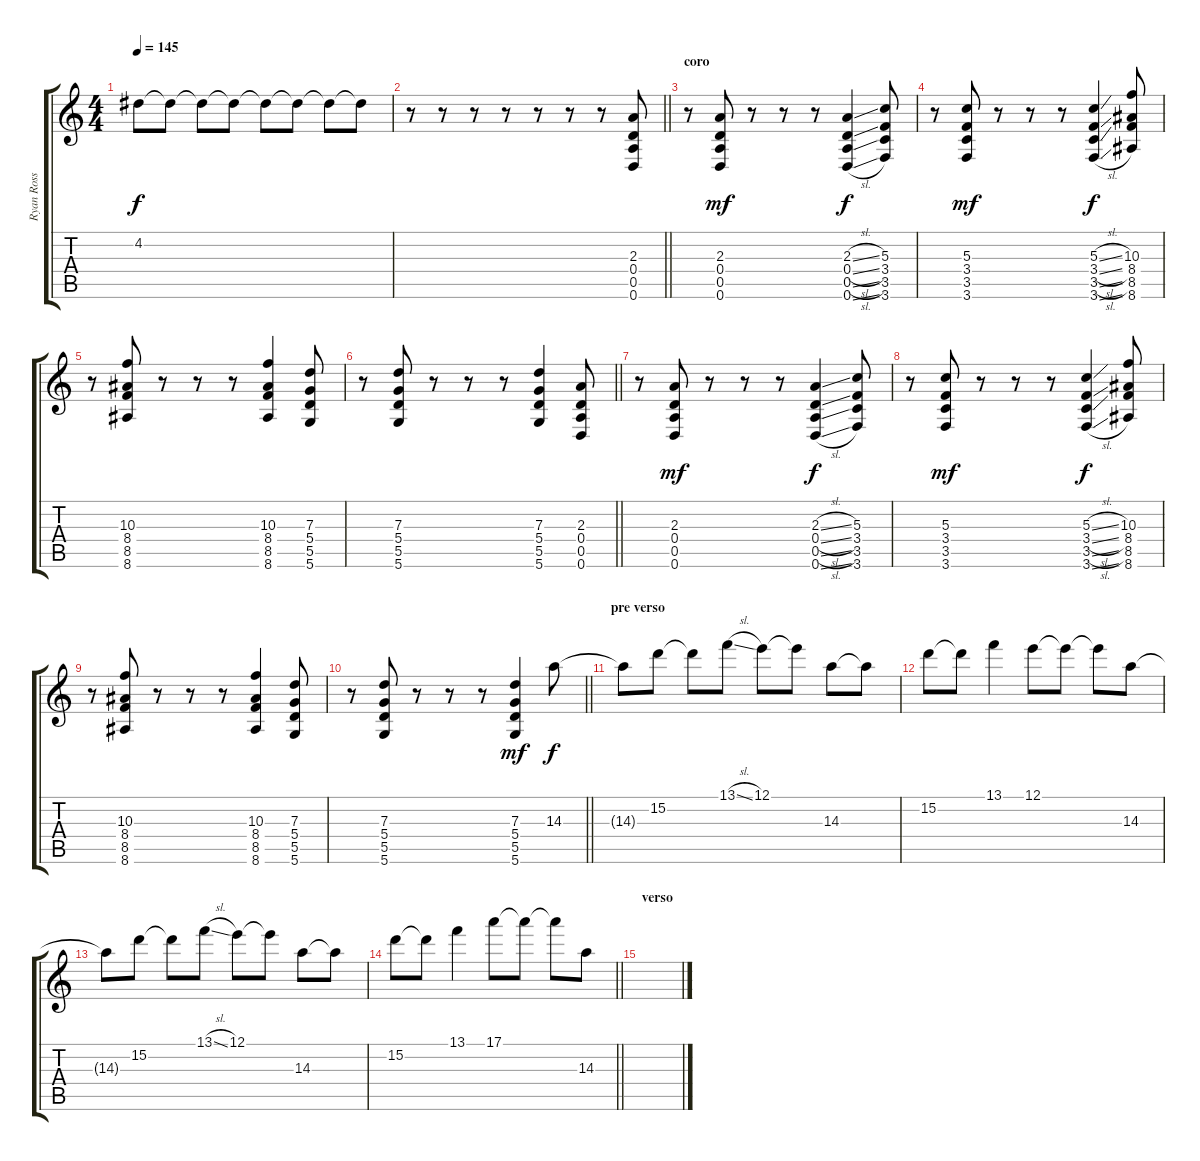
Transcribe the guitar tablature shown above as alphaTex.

\track ("Ryan Ross" "Ryan Ross") {mute instrument distortionguitar}
\staff {score tabs}
\tuning (E4 B3 G3 D3 A2 D2) {hide}
\ts (4 4)
\tempo 145
\clef g2
\ks c
4.2{t}.8{dy f} 4.2{t}.8 4.2{t}.8 4.2{t}.8 4.2{t}.8 4.2{t}.8 4.2{t}.8 4.2{t}.8 |
\barLineRight lightlight
r.8 r.8 r.8 r.8 r.8 r.8 r.8 (2.3 0.4 0.5 0.6).8{instrument distortionguitar} |
\section ("" "coro")
r.8 (2.3 0.4 0.5 0.6).8{dy mf} r.8 r.8 r.8 (2.3{sl} 0.4{sl} 0.5{sl} 0.6{sl}).4{dy f} (5.3 3.4 3.5 3.6).8 |
r.8 (5.3 3.4 3.5 3.6).8{dy mf} r.8 r.8 r.8 (5.3{sl} 3.4{sl} 3.5{sl} 3.6{sl}).4{dy f} (10.3 8.4 8.5 8.6).8 |
r.8 (10.3 8.4 8.5 8.6).8 r.8 r.8 r.8 (10.3 8.4 8.5 8.6).4 (7.3 5.4 5.5 5.6).8 |
\barLineRight lightlight
r.8 (7.3 5.4 5.5 5.6).8 r.8 r.8 r.8 (7.3 5.4 5.5 5.6).4 (2.3 0.4 0.5 0.6).8{instrument distortionguitar} |
r.8 (2.3 0.4 0.5 0.6).8{dy mf} r.8 r.8 r.8 (2.3{sl} 0.4{sl} 0.5{sl} 0.6{sl}).4{dy f} (5.3 3.4 3.5 3.6).8 |
r.8 (5.3 3.4 3.5 3.6).8{dy mf} r.8 r.8 r.8 (5.3{sl} 3.4{sl} 3.5{sl} 3.6{sl}).4{dy f} (10.3 8.4 8.5 8.6).8 |
r.8 (10.3 8.4 8.5 8.6).8 r.8 r.8 r.8 (10.3 8.4 8.5 8.6).4 (7.3 5.4 5.5 5.6).8 |
\barLineRight lightlight
r.8 (7.3 5.4 5.5 5.6).8 r.8 r.8 r.8 (7.3 5.4 5.5 5.6).4{dy mf} 14.3.8{dy f instrument distortionguitar} |
\section ("" "pre verso")
14.3{t}.8 15.2.8 15.2{t}.8 13.1{sl}.8 12.1.8 12.1{t}.8 14.3.8 14.3{t}.8 |
15.2.8 15.2{t}.8 13.1.4 12.1.8 12.1{t}.8 12.1{t}.8 14.3.8 |
14.3{t}.8 15.2.8 15.2{t}.8 13.1{sl}.8 12.1.8 12.1{t}.8 14.3.8 14.3{t}.8 |
\barLineRight lightlight
15.2.8 15.2{t}.8 13.1.4 17.1.8 17.1{t}.8 17.1{t}.8 14.3.8 |
\section ("" "verso")
